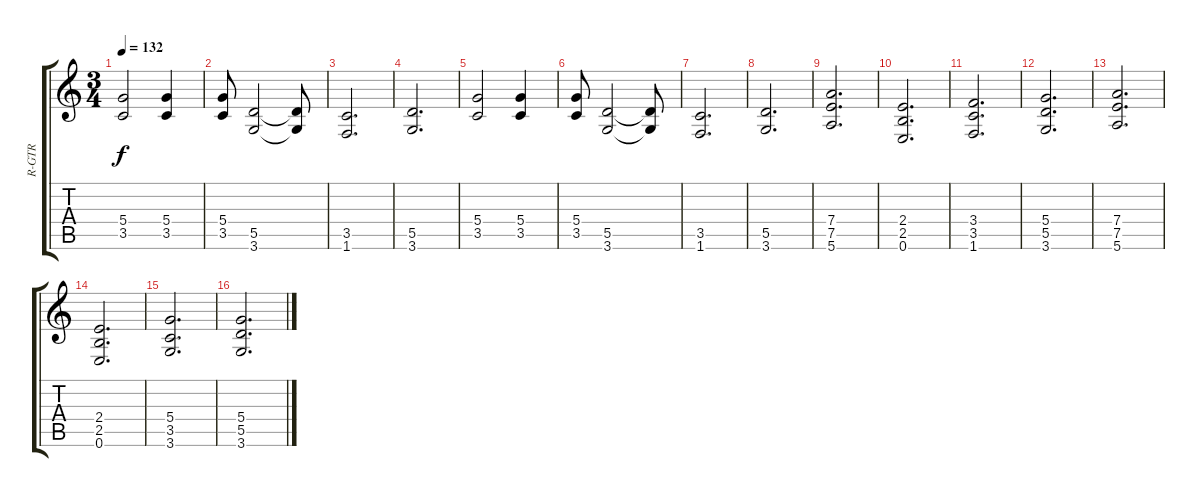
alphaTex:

\track ("R-GTR" "R-GTR") {instrument distortionguitar}
\staff {score tabs}
\tuning (E4 B3 G3 D3 A2 E2) {hide}
\ts (3 4)
\tempo 132
\clef g2
\ks c
(5.4 3.5).2{dy f} (5.4 3.5).4 |
(5.4 3.5).8 (5.5 3.6).2 (5.5{t} 3.6{t}).8 |
(3.5 1.6).2{d} |
(5.5 3.6).2{d} |
(5.4 3.5).2 (5.4 3.5).4 |
(5.4 3.5).8 (5.5 3.6).2 (5.5{t} 3.6{t}).8 |
(3.5 1.6).2{d} |
(5.5 3.6).2{d} |
(7.4 7.5 5.6).2{d} |
(2.4 2.5 0.6).2{d} |
(3.4 3.5 1.6).2{d} |
(5.4 5.5 3.6).2{d} |
(7.4 7.5 5.6).2{d} |
(2.4 2.5 0.6).2{d} |
(5.4 3.5 3.6).2{d} |
(5.4 5.5 3.6).2{d}
